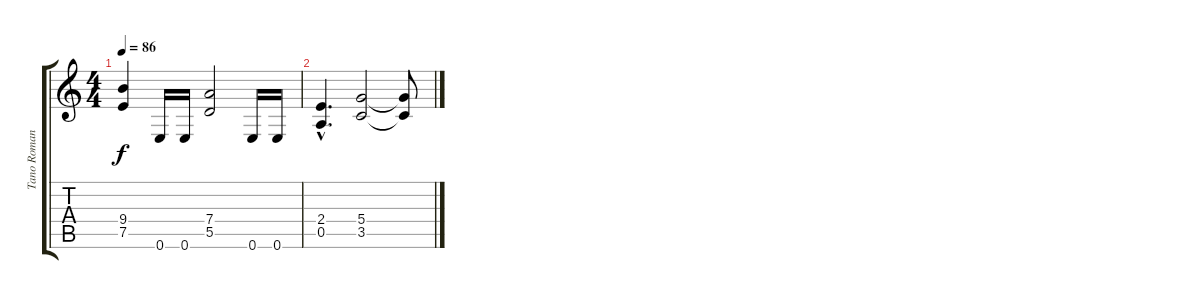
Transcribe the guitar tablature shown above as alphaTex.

\track ("Tano Romano (Gtr 2)" "Tano Roman") {instrument distortionguitar}
\staff {score tabs}
\tuning (E4 B3 G3 D3 A2 E2) {hide}
\ts (4 4)
\tempo 86
\clef g2
\ks c
(9.4 7.5).4{dy f} 0.6.16 0.6.16 (7.4 5.5).2 0.6.16 0.6.16 |
(2.4{hac} 0.5{hac}).4{d} (5.4 3.5).2 (5.4{t} 3.5{t}).8
